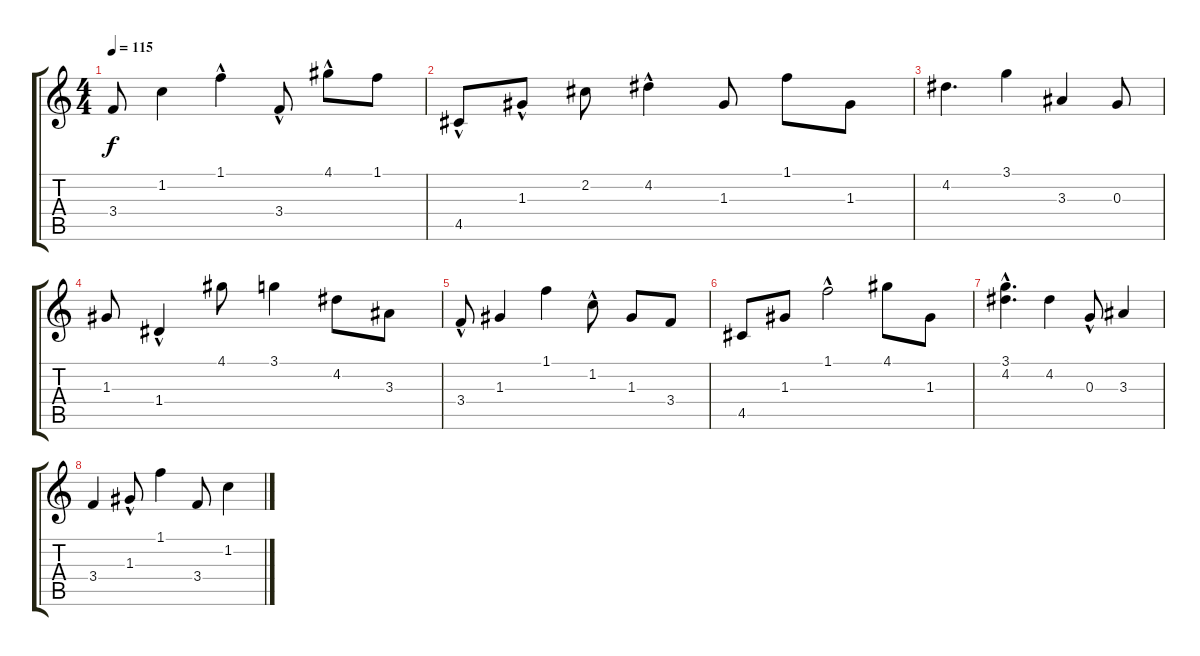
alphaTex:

\track "" {instrument acousticguitarsteel}
\staff {score tabs}
\tuning (E4 B3 G3 D3 A2 E2) {hide}
\ts (4 4)
\tempo 115
\clef g2
\ks c
3.4.8{dy f} 1.2.4 1.1{hac}.4 3.4{hac}.8 4.1{hac}.8 1.1.8 |
4.5{hac}.8 1.3{hac}.8 2.2.8 4.2{hac}.4 1.3.8 1.1.8 1.3.8 |
4.2.4{d} 3.1.4 3.3.4 0.3.8 |
1.3.8 1.4{hac}.4 4.1.8 3.1.4 4.2.8 3.3.8 |
3.4{hac}.8 1.3.4 1.1.4 1.2{hac}.8 1.3.8 3.4.8 |
4.5.8 1.3.8 1.1{hac}.2 4.1.8 1.3.8 |
(3.1 4.2{hac}).4{d} 4.2.4 0.3{hac}.8 3.3.4 |
3.4.4 1.3{hac}.8 1.1.4 3.4.8 1.2.4
